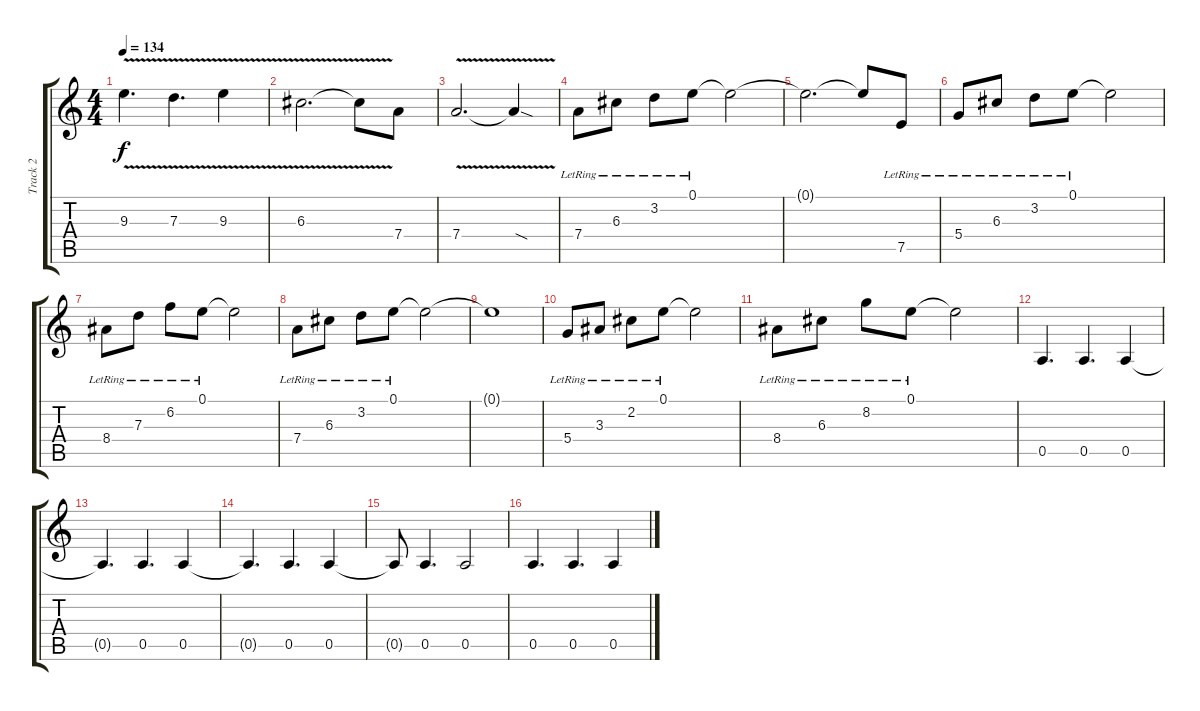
\track ("Track 2" "Track 2") {instrument distortionguitar}
\staff {score tabs}
\tuning (E4 B3 G3 D3 A2 E2) {hide}
\ts (4 4)
\tempo 134
\clef g2
\ks c
9.3{v}.4{d dy f} 7.3{v}.4{d} 9.3{v}.4 |
6.3{v}.2{d} 6.3{t}.8 7.4.8 |
7.4{v}.2{d} 7.4{sod t}.4 |
7.4{lr}.8{instrument electricguitarclean} 6.3{lr}.8 3.2{lr}.8 0.1{lr}.8 0.1{t}.2 |
0.1{t}.2{d} 0.1{t}.8 7.5{lr}.8 |
5.4{lr}.8 6.3{lr}.8 3.2{lr}.8 0.1{lr}.8 0.1{t}.2 |
8.4{lr}.8 7.3{lr}.8 6.2{lr}.8 0.1{lr}.8 0.1{t}.2 |
7.4{lr}.8 6.3{lr}.8 3.2{lr}.8 0.1{lr}.8 0.1{t}.2 |
0.1{t}.1 |
5.4{lr}.8 3.3{lr}.8 2.2{lr}.8 0.1{lr}.8 0.1{t}.2 |
8.4{lr}.8 6.3{lr}.8 8.2{lr}.8 0.1{lr}.8 0.1{t}.2 |
0.5.4{d instrument distortionguitar} 0.5.4{d} 0.5.4 |
0.5{t}.4{d} 0.5.4{d} 0.5.4 |
0.5{t}.4{d} 0.5.4{d} 0.5.4 |
0.5{t}.8 0.5.4{d} 0.5.2 |
0.5.4{d} 0.5.4{d} 0.5.4
